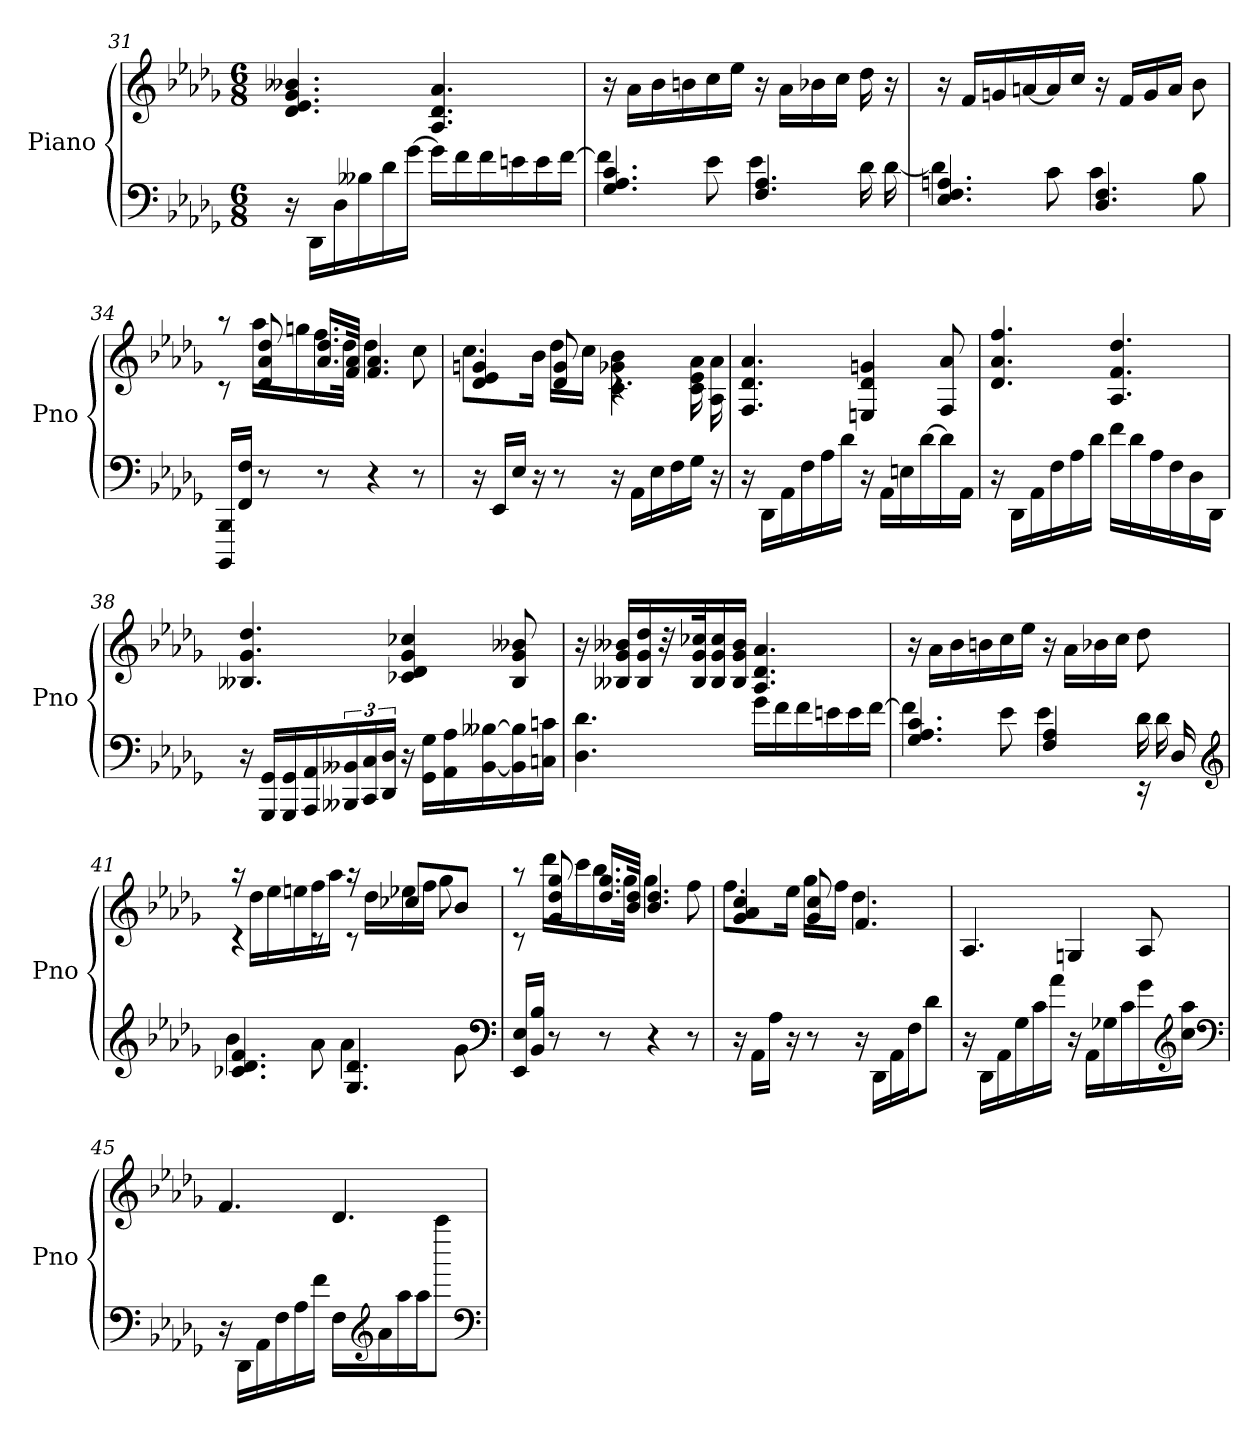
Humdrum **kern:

**kern	**kern
*part1	*part1
*staff2	*staff1
*I"Piano	*
*I'Pno	*
*clefF4	*clefG2
*k[b-e-a-d-g-]	*k[b-e-a-d-g-]
*D-:	*D-:
*M6/8	*M6/8
=31	=31
16r	4.d- 4.e- 4.g- 4.b--X
16DD-LL	.
16D-	.
16B--X	.
16d-	.
[16g-JJ	.
16g-LL]	4.A- 4.d- 4.a-
16f	.
16f	.
16en	.
16e	.
[16fJJ	.
=32	=32
*^	*
4.G- 4.A- 4.c	4f]	16r
.	.	16a-LL
.	.	16b-
.	.	16bn
.	8e-	16cc
.	.	16ee-JJ
4.F 4.A-	4e-	16r
.	.	16a-LL
.	.	16b-X
.	.	16ccJJ
.	16d-	16dd-
.	[16d-	16r
=33	=33	=33
4.E- 4.F 4.An	4d-]	16r
.	.	16fLL
.	.	16gn
.	.	[16an
.	8c	16a]
.	.	16ccJJ
4.D- 4.F	4c	16r
.	.	16fLL
.	.	16g
.	.	16aJJ
.	8B-	8b-
*v	*v	*
=34	=34
*	*^
16BBBB- 16BBB-LL	8rc	8raa
16FF 16FJJ	.	.
8r	8d- 8a- 8dd-	16aa-LL
.	.	16ggn
8r	16.a- 16.dd-LL	16.ff
.	32f 32a-JJk	32dd-JJk
4r	4.f 4.a-	4dd-
8r	.	8cc
=35	=35	=35
16r	4d- 4e- 4gn	8.ccL
16EE-LL	.	.
16E-JJ	.	.
16r	.	16b-Jk
8r	8d- 8g	16dd-LL
.	.	16ccJJ
16r	4.rc	4c 4g-X 4b-
16AA-LL	.	.
16E-	.	.
16F	.	.
16G-JJ	.	16c 16e- 16a-
16r	.	16A- 16a-
*	*v	*v
=36	=36
16r	4.F 4.d- 4.a-
16DD-LL	.
16AA-	.
16F	.
16A-	.
16d-JJ	.
16r	4En 4d- 4gn
16AA-LL	.
16En	.
[16d-	.
16d-]	8F 8a-
16AA-JJ	.
=37	=37
16r	4.d- 4.a- 4.ff
16DD-LL	.
16AA-	.
16F	.
16A-	.
16d-JJ	.
16fLL	4.A- 4.f 4.dd-
16d-	.
16A-	.
16F	.
16D-	.
16DD-JJ	.
=38	=38
16r	4.B--X 4.g- 4.dd-
16GGG- 16GG-LL	.
16GGG- 16GG-	.
16AAA- 16AA-	.
24BBB--X 24BB--X	.
24CC 24C	.
24DD- 24D-JJ	.
16r	4c-X 4d- 4g- 4cc-X
16GG- 16G-LL	.
16AA- 16A-	.
[16BB-- [16B--X	.
16BB--] 16B--]	8B-- 8g- 8b--X
16Cn 16cnJJ	.
=39	=39
4.D- 4.d-	16r
.	16B--X 16g- 16b--XLL
.	16B-- 16g- 16dd-
.	32r
.	32B-- 32g- 32cc-XK
.	16B-- 16g- 16cc-
.	16B-- 16g- 16b--JJ
16g-LL	4.A- 4.d- 4.a-
16f	.
16f	.
16en	.
16e	.
[16fJJ	.
=40	=40
*^	*
4.G- 4.A- 4.c	4f]	16r
.	.	16a-LL
.	.	16b-
.	.	16bn
.	8e-	16cc
.	.	16ee-JJ
4F 4A-	4e-	16r
.	.	16a-LL
.	.	16b-X
.	.	16ccJJ
16rEE	16d-	8dd-
16D-	16d-	.
*clefG2	*	*
=41	=41	=41
*	*	*^
4.c-X 4.d- 4.f	4b-	4rc	16raa
.	.	.	16dd-LL
.	.	.	16ee-
.	.	.	16een
.	8a-	8rc	16ff
.	.	.	16aa-JJ
4.G- 4.d-	4a-	8rc	16raa
.	.	.	16dd-LL
.	.	8cc-XL	16ee-X
.	.	.	16ffJJ
.	8g-	8b-J	8gg-
*v	*v	*	*
*clefF4	*	*
=42	=42	=42
16EE- 16E-LL	8rc	8raa
16BB- 16B-JJ	.	.
8r	8g- 8dd- 8gg-	16ddd-LL
.	.	16ccc
8r	16.dd- 16.gg-LL	16.bb-
.	32b- 32dd-JJk	32gg-JJk
4r	4.b- 4.dd-	4gg-
8r	.	8ff
=43	=43	=43
16r	4g- 4a- 4cc	8.ffL
16AA-LL	.	.
16A-JJ	.	.
16r	.	16ee-Jk
8r	8g- 8cc	16gg-LL
.	.	16ffJJ
16r	4.f	4.dd-
16DD-LL	.	.
16AA-	.	.
16FJ	.	.
8d-J	.	.
*	*v	*v
=44	=44
16r	4.A-
16DD-LL	.
16AA-	.
16G-	.
16c	.
16a-JJ	.
16r	4Gn
16AA-LL	.
16G-X	.
16c	.
16g-	8A-
*clefG2	*
16cc 16aa-JJ	.
*clefF4	*
=45	=45
16r	4.f
16DD-LL	.
16AA-	.
16F	.
16A-	.
16fJJ	.
16FLL	4.d-
*clefG2	*
16a-	.
16aa-	.
16aa-J	.
8aaaa-J	.
*clefF4	*
=	=
*-	*-
